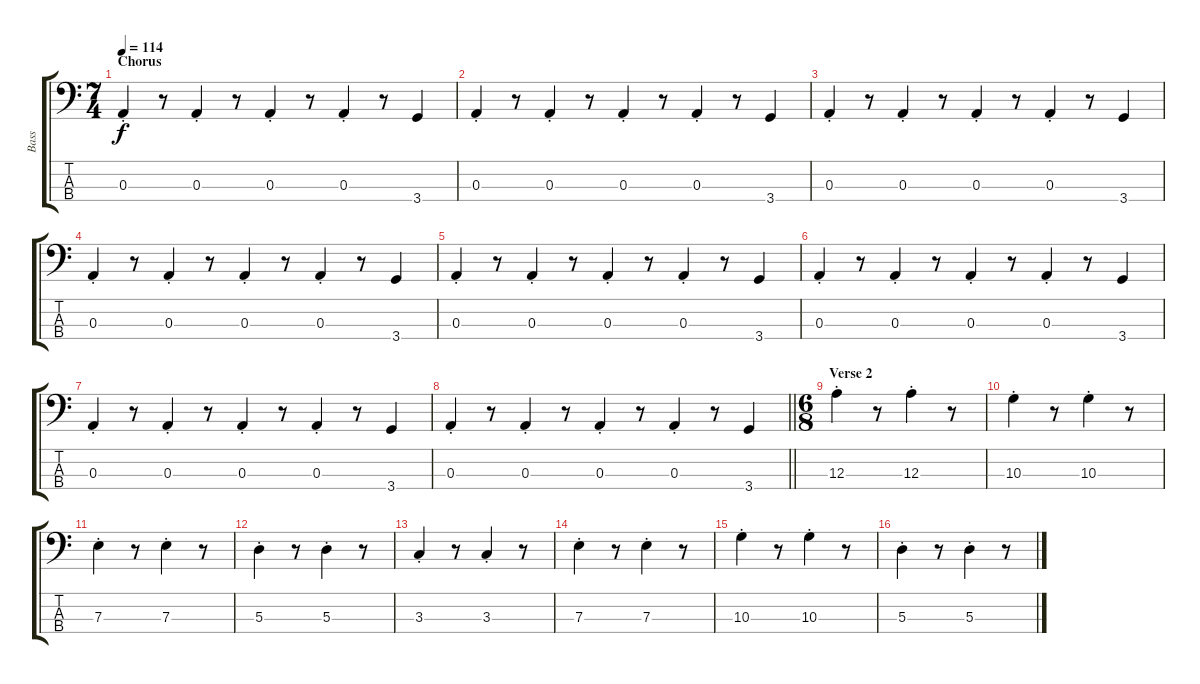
\track ("Bass" "Bass") {instrument electricbassfinger}
\staff {score tabs}
\tuning (G2 D2 A1 E1) {hide}
\ts (7 4)
\section ("" "Chorus")
\tempo 114
\clef f4
\ks c
0.3{st}.4{dy f} r.8 0.3{st}.4 r.8 0.3{st}.4 r.8 0.3{st}.4 r.8 3.4.4 |
0.3{st}.4 r.8 0.3{st}.4 r.8 0.3{st}.4 r.8 0.3{st}.4 r.8 3.4.4 |
0.3{st}.4 r.8 0.3{st}.4 r.8 0.3{st}.4 r.8 0.3{st}.4 r.8 3.4.4 |
0.3{st}.4 r.8 0.3{st}.4 r.8 0.3{st}.4 r.8 0.3{st}.4 r.8 3.4.4 |
0.3{st}.4 r.8 0.3{st}.4 r.8 0.3{st}.4 r.8 0.3{st}.4 r.8 3.4.4 |
0.3{st}.4 r.8 0.3{st}.4 r.8 0.3{st}.4 r.8 0.3{st}.4 r.8 3.4.4 |
0.3{st}.4 r.8 0.3{st}.4 r.8 0.3{st}.4 r.8 0.3{st}.4 r.8 3.4.4 |
\barLineRight lightlight
0.3{st}.4 r.8 0.3{st}.4 r.8 0.3{st}.4 r.8 0.3{st}.4 r.8 3.4.4 |
\ts (6 8)
\section ("" "Verse 2")
12.3{st}.4 r.8 12.3{st}.4 r.8 |
10.3{st}.4 r.8 10.3{st}.4 r.8 |
7.3{st}.4 r.8 7.3{st}.4 r.8 |
5.3{st}.4 r.8 5.3{st}.4 r.8 |
3.3{st}.4 r.8 3.3{st}.4 r.8 |
7.3{st}.4 r.8 7.3{st}.4 r.8 |
10.3{st}.4 r.8 10.3{st}.4 r.8 |
5.3{st}.4 r.8 5.3{st}.4 r.8
